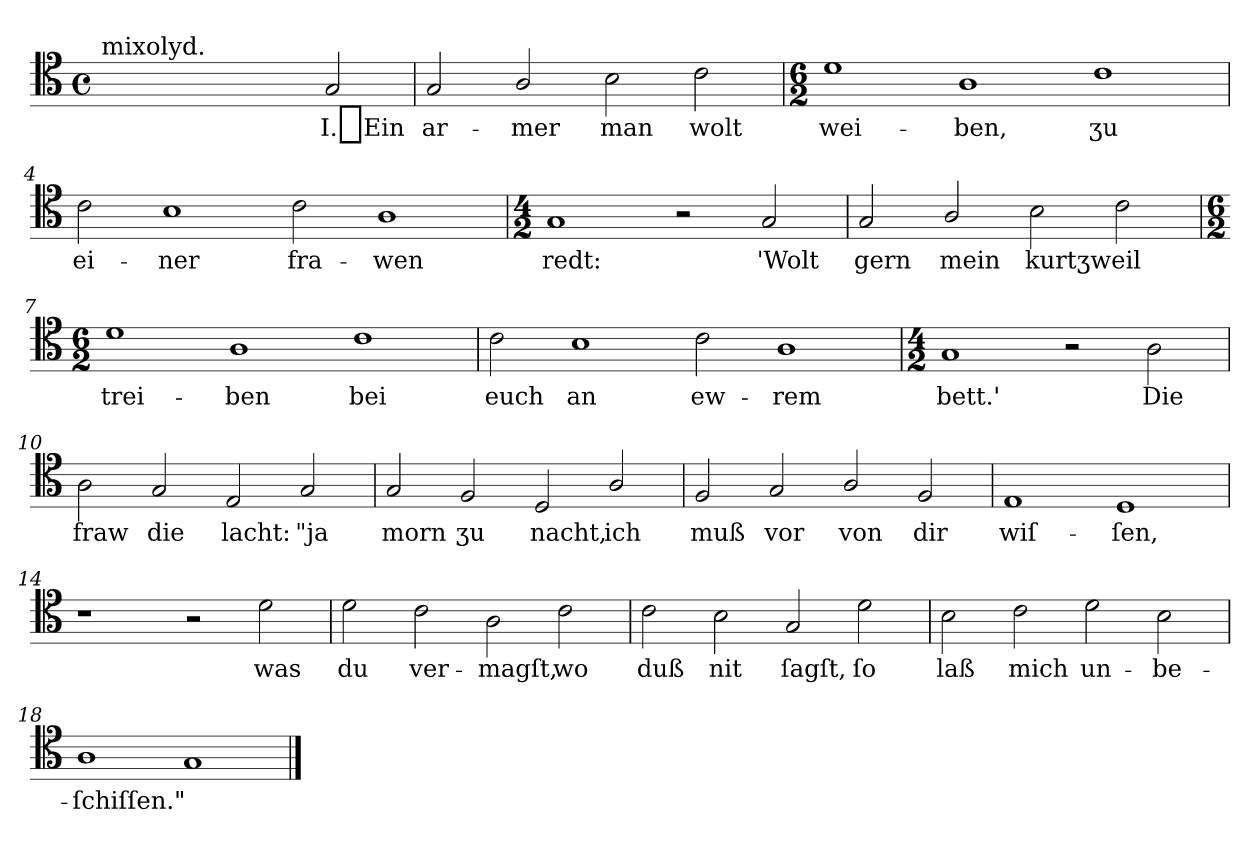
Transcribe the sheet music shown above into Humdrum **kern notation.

**kern	**text
*part1	*part1
*staff1	*staff1
*clefC4	*
*k[]	*
*G:mix	*
*M4/2	*
*met(c)	*
=1	=1
!LO:TX:a:t=mixolyd.	!
1ryy	.
2ryy	.
2G	I._Ein
=2	=2
2G	ar-
2A/	-mer
2B	man
2c	wolt
=3	=3
*M6/2	*
1d	wei-
1A	-ben,
1c	ʒu
=4	=4
2c	ei-
1B	-ner
2c	fra-
1A	-wen
=5	=5
*M4/2	*
1G	redt:
2r	.
2G	'Wolt
=6	=6
2G	gern
2A/	mein
2B	kurtʒweil
2c	.
=7	=7
*M6/2	*
1d	trei-
1A	-ben
1c	bei
=8	=8
2c	euch
1B	an
2c	ew-
1A	-rem
=9	=9
*M4/2	*
1G	bett.'
2r	.
2A	Die
=10	=10
2A	fraw
2G	die
2E	lacht:
2G	"ja
=11	=11
2G	morn
2F	ʒu
2D	nacht,
2A/	ich
=12	=12
2F	muß
2G	vor
2A/	von
2F	dir
=13	=13
1E	wiſ-
1D	-ſen,
=14	=14
1r	.
2r	.
2d	was
=15	=15
2d	du
2c	ver-
2A	-magſt,
2c	wo
=16	=16
2c	duß
2B	nit
2G	ſagſt,
2d	ſo
=17	=17
2B	laß
2c	mich
2d	un-
2B	-be-
=18	=18
1A	-ſchiſſen."
1G/	.
==	==
*-	*-
